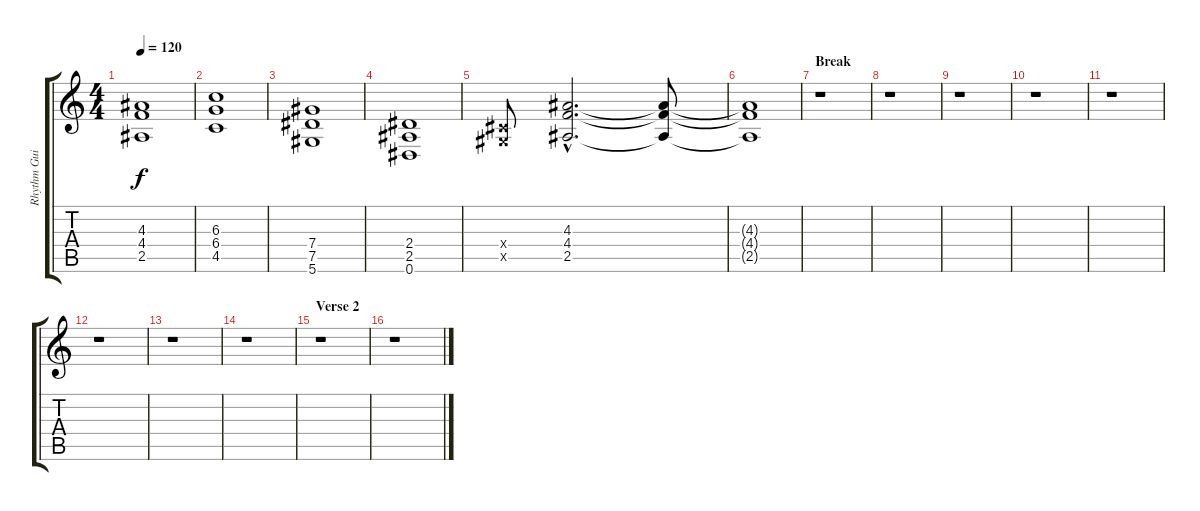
\track ("Rhythm Guitar" "Rhythm Gui") {instrument distortionguitar}
\staff {score tabs}
\tuning (Eb4 Bb3 Gb3 Db3 Ab2 Eb2) {hide}
\ts (4 4)
\tempo 120
\clef g2
\ks c
(4.3 4.4 2.5).1{dy f} |
(6.3 6.4 4.5).1 |
(7.4 7.5 5.6).1 |
(2.4 2.5 0.6).1 |
(0.4{x} 0.5{x}).8 (4.3{hac} 4.4{hac} 2.5{hac}).2{d} (4.3{t} 4.4{t} 2.5{t}).8 |
(4.3{t} 4.4{t} 2.5{t}).1 |
\section ("" "Break")
r.1 |
r.1 |
r.1 |
r.1 |
r.1 |
r.1 |
r.1 |
r.1 |
\section ("" "Verse 2")
r.1 |
r.1
